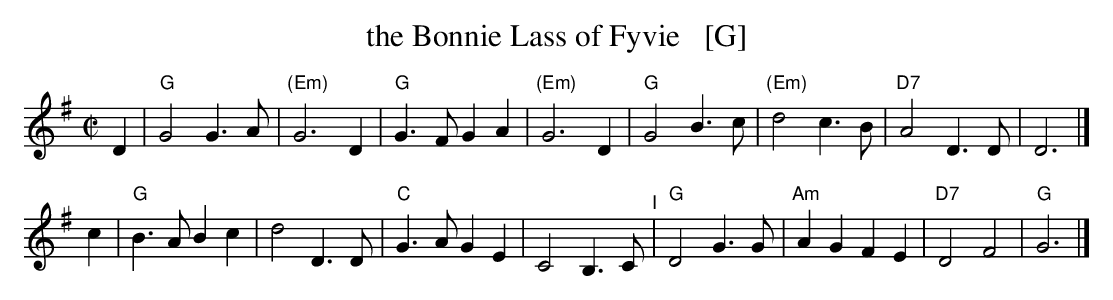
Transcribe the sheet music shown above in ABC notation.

X:1
T: the Bonnie Lass of Fyvie   [G]
M: C|
L: 1/8
K: G
D2 |\
"G"G4 G3A | "(Em)"G6 D2 | "G"G3F G2A2 | "(Em)"G6 D2 |\
"G"G4 B3c | "(Em)"d4 c3B | "D7"A4 D3D | D6 |]
c2 |\
"G"B3A B2c2 | d4 D3D | "C"G3A G2E2 | C4 B,3C "^I"|\
"G"D4 G3G | "Am"A2G2 F2E2 | "D7"D4 F4 | "G"G6 |]
